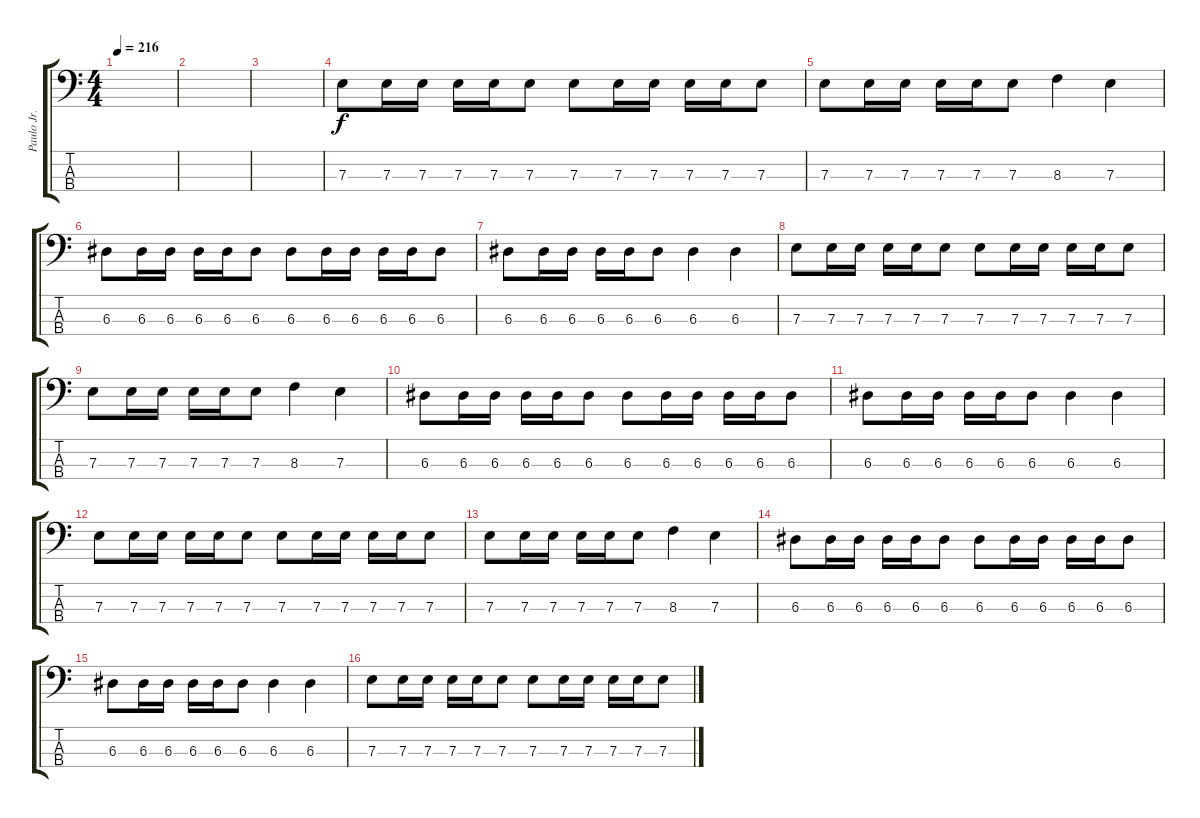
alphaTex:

\track ("Paulo Jr." "Paulo Jr.") {instrument electricbasspick}
\staff {score tabs}
\tuning (G2 D2 A1 E1) {hide}
\ts (4 4)
\tempo 216
\clef f4
\ks c
|
|
|
7.3.8 7.3.16 7.3.16 7.3.16 7.3.16 7.3.8 7.3.8 7.3.16 7.3.16 7.3.16 7.3.16 7.3.8 |
7.3.8 7.3.16 7.3.16 7.3.16 7.3.16 7.3.8 8.3.4 7.3.4 |
6.3.8 6.3.16 6.3.16 6.3.16 6.3.16 6.3.8 6.3.8 6.3.16 6.3.16 6.3.16 6.3.16 6.3.8 |
6.3.8 6.3.16 6.3.16 6.3.16 6.3.16 6.3.8 6.3.4 6.3.4 |
7.3.8 7.3.16 7.3.16 7.3.16 7.3.16 7.3.8 7.3.8 7.3.16 7.3.16 7.3.16 7.3.16 7.3.8 |
7.3.8 7.3.16 7.3.16 7.3.16 7.3.16 7.3.8 8.3.4 7.3.4 |
6.3.8 6.3.16 6.3.16 6.3.16 6.3.16 6.3.8 6.3.8 6.3.16 6.3.16 6.3.16 6.3.16 6.3.8 |
6.3.8 6.3.16 6.3.16 6.3.16 6.3.16 6.3.8 6.3.4 6.3.4 |
7.3.8 7.3.16 7.3.16 7.3.16 7.3.16 7.3.8 7.3.8 7.3.16 7.3.16 7.3.16 7.3.16 7.3.8 |
7.3.8 7.3.16 7.3.16 7.3.16 7.3.16 7.3.8 8.3.4 7.3.4 |
6.3.8 6.3.16 6.3.16 6.3.16 6.3.16 6.3.8 6.3.8 6.3.16 6.3.16 6.3.16 6.3.16 6.3.8 |
6.3.8 6.3.16 6.3.16 6.3.16 6.3.16 6.3.8 6.3.4 6.3.4 |
7.3.8 7.3.16 7.3.16 7.3.16 7.3.16 7.3.8 7.3.8 7.3.16 7.3.16 7.3.16 7.3.16 7.3.8
